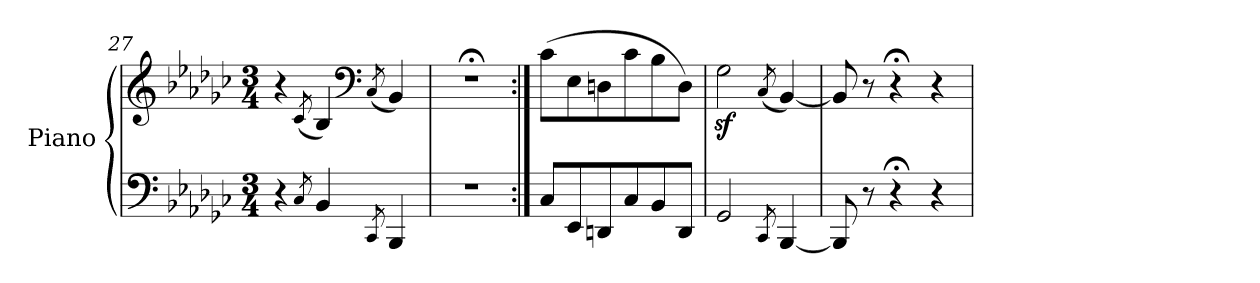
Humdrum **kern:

**kern	**kern
*part1	*part1
*staff2	*staff1
*I"Piano	*
*I'Pno.	*
*clefF4	*clefG2
*k[b-e-a-d-g-c-]	*k[b-e-a-d-g-c-]
*M3/4	*M3/4
=27	=27
4r	4r
8qC-/	(<8qc-/
4BB-/	4B-/)
8qCC-/	.
*	*clefF4
.	(<8qC-/
4BBB-/	4BB-/)
=28	=28
2.r	2.r;<
=29:|!	=29:|!
8C-/L	(>8c-\L
8EE-/	8E-\
8DDn/	8Dn\
8C-/	8c-\
8BB-/	8B-\
8DD/J	8D\J)
=30	=30
2GG-/	2G-z<\
8qCC-/	(<8qC-/
[4BBB-/	[4BB-/)
=31	=31
8BBB-/]	8BB-/]
8r	8r
4r;<	4r;<
4r	4r
=	=
*-	*-
